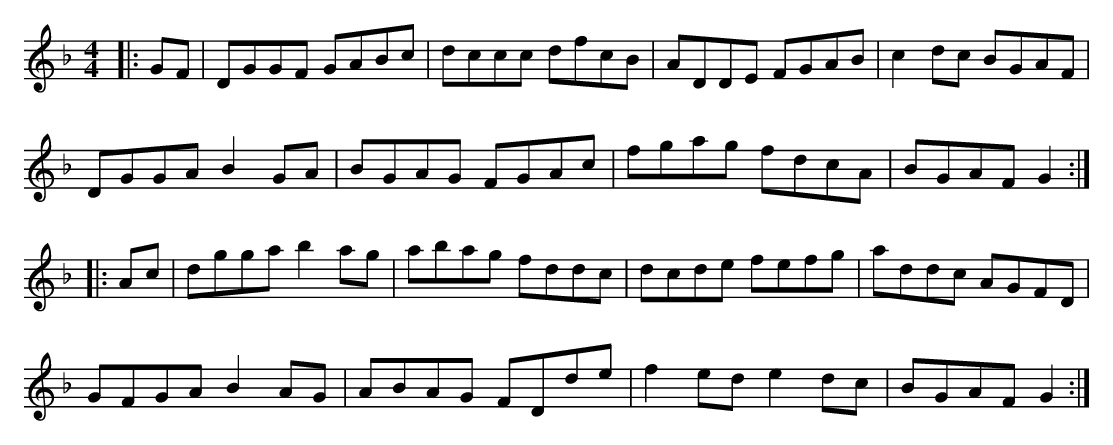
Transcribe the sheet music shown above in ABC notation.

X:1
M:4/4
K:Gdor
|:GF|DGGF GABc|dccc dfcB|ADDE FGAB|c2 dc BGAF|
DGGA B2GA|BGAG FGAc|fgag fdcA|BGAF G2:|
|:Ac|dgga b2ag|abag fddc|dcde fefg|addc AGFD|
GFGA B2AG|ABAG FDde|f2ed e2dc|BGAF G2:|
